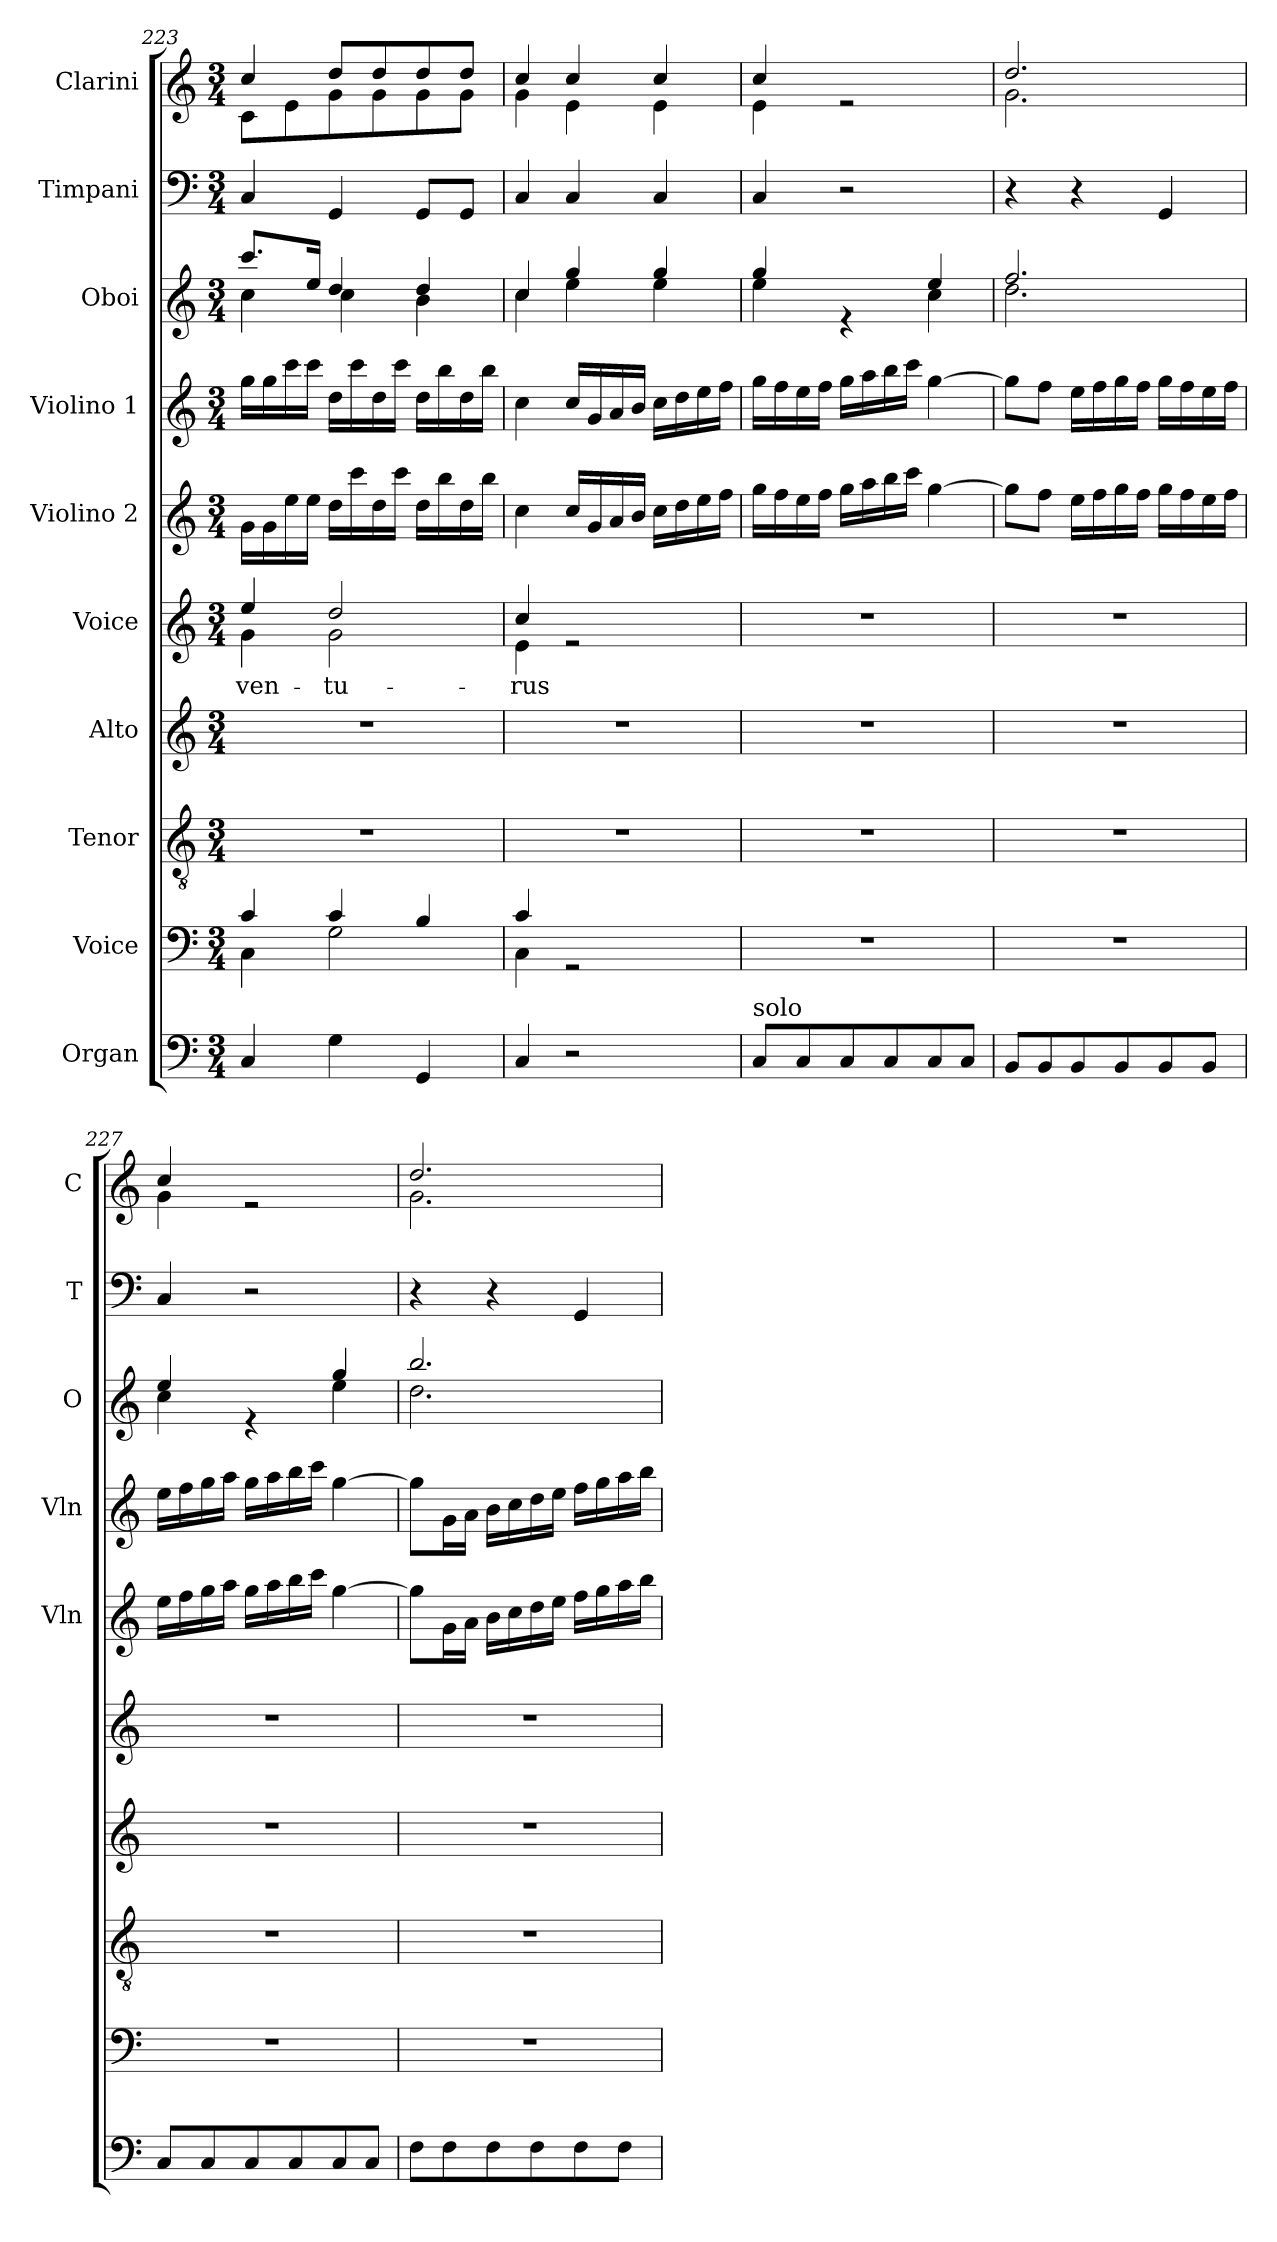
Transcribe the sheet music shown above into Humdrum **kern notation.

**kern	**kern	**kern	**kern	**kern	**text	**kern	**kern	**kern	**kern	**kern
*part10	*part9	*part8	*part7	*part6	*part6	*part5	*part4	*part3	*part2	*part1
*staff10	*staff9	*staff8	*staff7	*staff6	*staff6	*staff5	*staff4	*staff3	*staff2	*staff1
*I"Organ	*I"Voice	*I"Tenor	*I"Alto	*I"Voice	*	*I"Violino 2	*I"Violino 1	*I"Oboi	*I"Timpani	*I"Clarini
*	*	*	*	*	*	*I'Vln	*I'Vln	*I'O	*I'T	*I'C
*clefF4	*clefF4	*clefGv2	*clefG2	*clefG2	*	*clefG2	*clefG2	*clefG2	*clefF4	*clefG2
*k[]	*k[]	*k[]	*k[]	*k[]	*	*k[]	*k[]	*k[]	*k[]	*k[]
*M3/4	*M3/4	*M3/4	*M3/4	*M3/4	*	*M3/4	*M3/4	*M3/4	*M3/4	*M3/4
=223	=223	=223	=223	=223	=223	=223	=223	=223	=223	=223
*	*^	*	*	*	*	*	*	*	*	*
!	!	!	!	!	!	!LO:LY:b	!	!	!	!	!
*	*	*	*	*	*^	*	*	*	*^	*	*^
4C/	4c/	4C\	2.r	2.r	4ee/	4g\	ven-	16g\LL	16gg\LL	8.ccc/L	4cc\	4C/	4cc/	8c\L
.	.	.	.	.	.	.	.	16g\	16gg\	.	.	.	.	.
.	.	.	.	.	.	.	.	16ee\	16ccc\	.	.	.	.	8e\
.	.	.	.	.	.	.	.	16ee\JJ	16ccc\JJ	16ee/Jk	.	.	.	.
!	!	!	!	!	!	!	!LO:LY:b	!	!	!	!	!	!	!
4G\	4c/	2G\	.	.	2dd/	2g\	-tu-	16dd\LL	16dd\LL	4dd/	4cc\	4GG/	8dd/L	8g\
.	.	.	.	.	.	.	.	16ccc\	16ccc\	.	.	.	.	.
.	.	.	.	.	.	.	.	16dd\	16dd\	.	.	.	8dd/	8g\
.	.	.	.	.	.	.	.	16ccc\JJ	16ccc\JJ	.	.	.	.	.
4GG/	4B/	.	.	.	.	.	.	16dd\LL	16dd\LL	4dd/	4b\	8GG/L	8dd/	8g\
.	.	.	.	.	.	.	.	16bb\	16bb\	.	.	.	.	.
.	.	.	.	.	.	.	.	16dd\	16dd\	.	.	8GG/J	8dd/J	8g\J
.	.	.	.	.	.	.	.	16bb\JJ	16bb\JJ	.	.	.	.	.
=224	=224	=224	=224	=224	=224	=224	=224	=224	=224	=224	=224	=224	=224	=224
!	!	!	!	!	!	!	!LO:LY:b	!	!	!	!	!	!	!
4C/	4c/	4C\	2.r	2.r	4cc/	4e\	-rus	4cc\	4cc\	4cc/	4cc\	4C/	4cc/	4g\
2r	2rGG	2ryy	.	.	2re	2ryy	.	16cc/LL	16cc/LL	4gg/	4ee\	4C/	4cc/	4e\
.	.	.	.	.	.	.	.	16g/	16g/	.	.	.	.	.
.	.	.	.	.	.	.	.	16a/	16a/	.	.	.	.	.
.	.	.	.	.	.	.	.	16b/JJ	16b/JJ	.	.	.	.	.
.	.	.	.	.	.	.	.	16cc\LL	16cc\LL	4gg/	4ee\	4C/	4cc/	4e\
.	.	.	.	.	.	.	.	16dd\	16dd\	.	.	.	.	.
.	.	.	.	.	.	.	.	16ee\	16ee\	.	.	.	.	.
.	.	.	.	.	.	.	.	16ff\JJ	16ff\JJ	.	.	.	.	.
*	*v	*v	*	*	*v	*v	*	*	*	*	*	*	*	*
!!LO:LB:g=z	!!
=225	=225	=225	=225	=225	=225	=225	=225	=225	=225	=225	=225	=225
!LO:TX:a:t=solo	!	!	!	!	!	!	!	!	!	!	!	!
8C/L	2.r	2.r	2.r	2.r	.	16gg\LL	16gg\LL	4gg/	4ee\	4C/	4cc/	4e\
.	.	.	.	.	.	16ff\	16ff\	.	.	.	.	.
8C/	.	.	.	.	.	16ee\	16ee\	.	.	.	.	.
.	.	.	.	.	.	16ff\JJ	16ff\JJ	.	.	.	.	.
8C/	.	.	.	.	.	16gg\LL	16gg\LL	4re	4ryy	2r	2re	2ryy
.	.	.	.	.	.	16aa\	16aa\	.	.	.	.	.
8C/	.	.	.	.	.	16bb\	16bb\	.	.	.	.	.
.	.	.	.	.	.	16ccc\JJ	16ccc\JJ	.	.	.	.	.
8C/	.	.	.	.	.	[4gg\	[4gg\	4ee/	4cc\	.	.	.
8C/J	.	.	.	.	.	.	.	.	.	.	.	.
=226	=226	=226	=226	=226	=226	=226	=226	=226	=226	=226	=226	=226
8BB/L	2.r	2.r	2.r	2.r	.	8gg\L]	8gg\L]	2.ff/	2.dd\	4r	2.dd/	2.g\
8BB/	.	.	.	.	.	8ff\J	8ff\J	.	.	.	.	.
8BB/	.	.	.	.	.	16ee\LL	16ee\LL	.	.	4r	.	.
.	.	.	.	.	.	16ff\	16ff\	.	.	.	.	.
8BB/	.	.	.	.	.	16gg\	16gg\	.	.	.	.	.
.	.	.	.	.	.	16ff\JJ	16ff\JJ	.	.	.	.	.
8BB/	.	.	.	.	.	16gg\LL	16gg\LL	.	.	4GG/	.	.
.	.	.	.	.	.	16ff\	16ff\	.	.	.	.	.
8BB/J	.	.	.	.	.	16ee\	16ee\	.	.	.	.	.
.	.	.	.	.	.	16ff\JJ	16ff\JJ	.	.	.	.	.
=227	=227	=227	=227	=227	=227	=227	=227	=227	=227	=227	=227	=227
8C/L	2.r	2.r	2.r	2.r	.	16ee\LL	16ee\LL	4ee/	4cc\	4C/	4cc/	4g\
.	.	.	.	.	.	16ff\	16ff\	.	.	.	.	.
8C/	.	.	.	.	.	16gg\	16gg\	.	.	.	.	.
.	.	.	.	.	.	16aa\JJ	16aa\JJ	.	.	.	.	.
8C/	.	.	.	.	.	16gg\LL	16gg\LL	4re	4ryy	2r	2re	2ryy
.	.	.	.	.	.	16aa\	16aa\	.	.	.	.	.
8C/	.	.	.	.	.	16bb\	16bb\	.	.	.	.	.
.	.	.	.	.	.	16ccc\JJ	16ccc\JJ	.	.	.	.	.
8C/	.	.	.	.	.	[4gg\	[4gg\	4gg/	4ee\	.	.	.
8C/J	.	.	.	.	.	.	.	.	.	.	.	.
=228	=228	=228	=228	=228	=228	=228	=228	=228	=228	=228	=228	=228
8F\L	2.r	2.r	2.r	2.r	.	8gg\L]	8gg\L]	2.bb/	2.dd\	4r	2.dd/	2.g\
8F\	.	.	.	.	.	16g\L	16g\L	.	.	.	.	.
.	.	.	.	.	.	16a\JJ	16a\JJ	.	.	.	.	.
8F\	.	.	.	.	.	16b\LL	16b\LL	.	.	4r	.	.
.	.	.	.	.	.	16cc\	16cc\	.	.	.	.	.
8F\	.	.	.	.	.	16dd\	16dd\	.	.	.	.	.
.	.	.	.	.	.	16ee\JJ	16ee\JJ	.	.	.	.	.
8F\	.	.	.	.	.	16ff\LL	16ff\LL	.	.	4GG/	.	.
.	.	.	.	.	.	16gg\	16gg\	.	.	.	.	.
8F\J	.	.	.	.	.	16aa\	16aa\	.	.	.	.	.
.	.	.	.	.	.	16bb\JJ	16bb\JJ	.	.	.	.	.
*	*	*	*	*	*	*	*	*v	*v	*	*v	*v
=	=	=	=	=	=	=	=	=	=	=
*-	*-	*-	*-	*-	*-	*-	*-	*-	*-	*-
